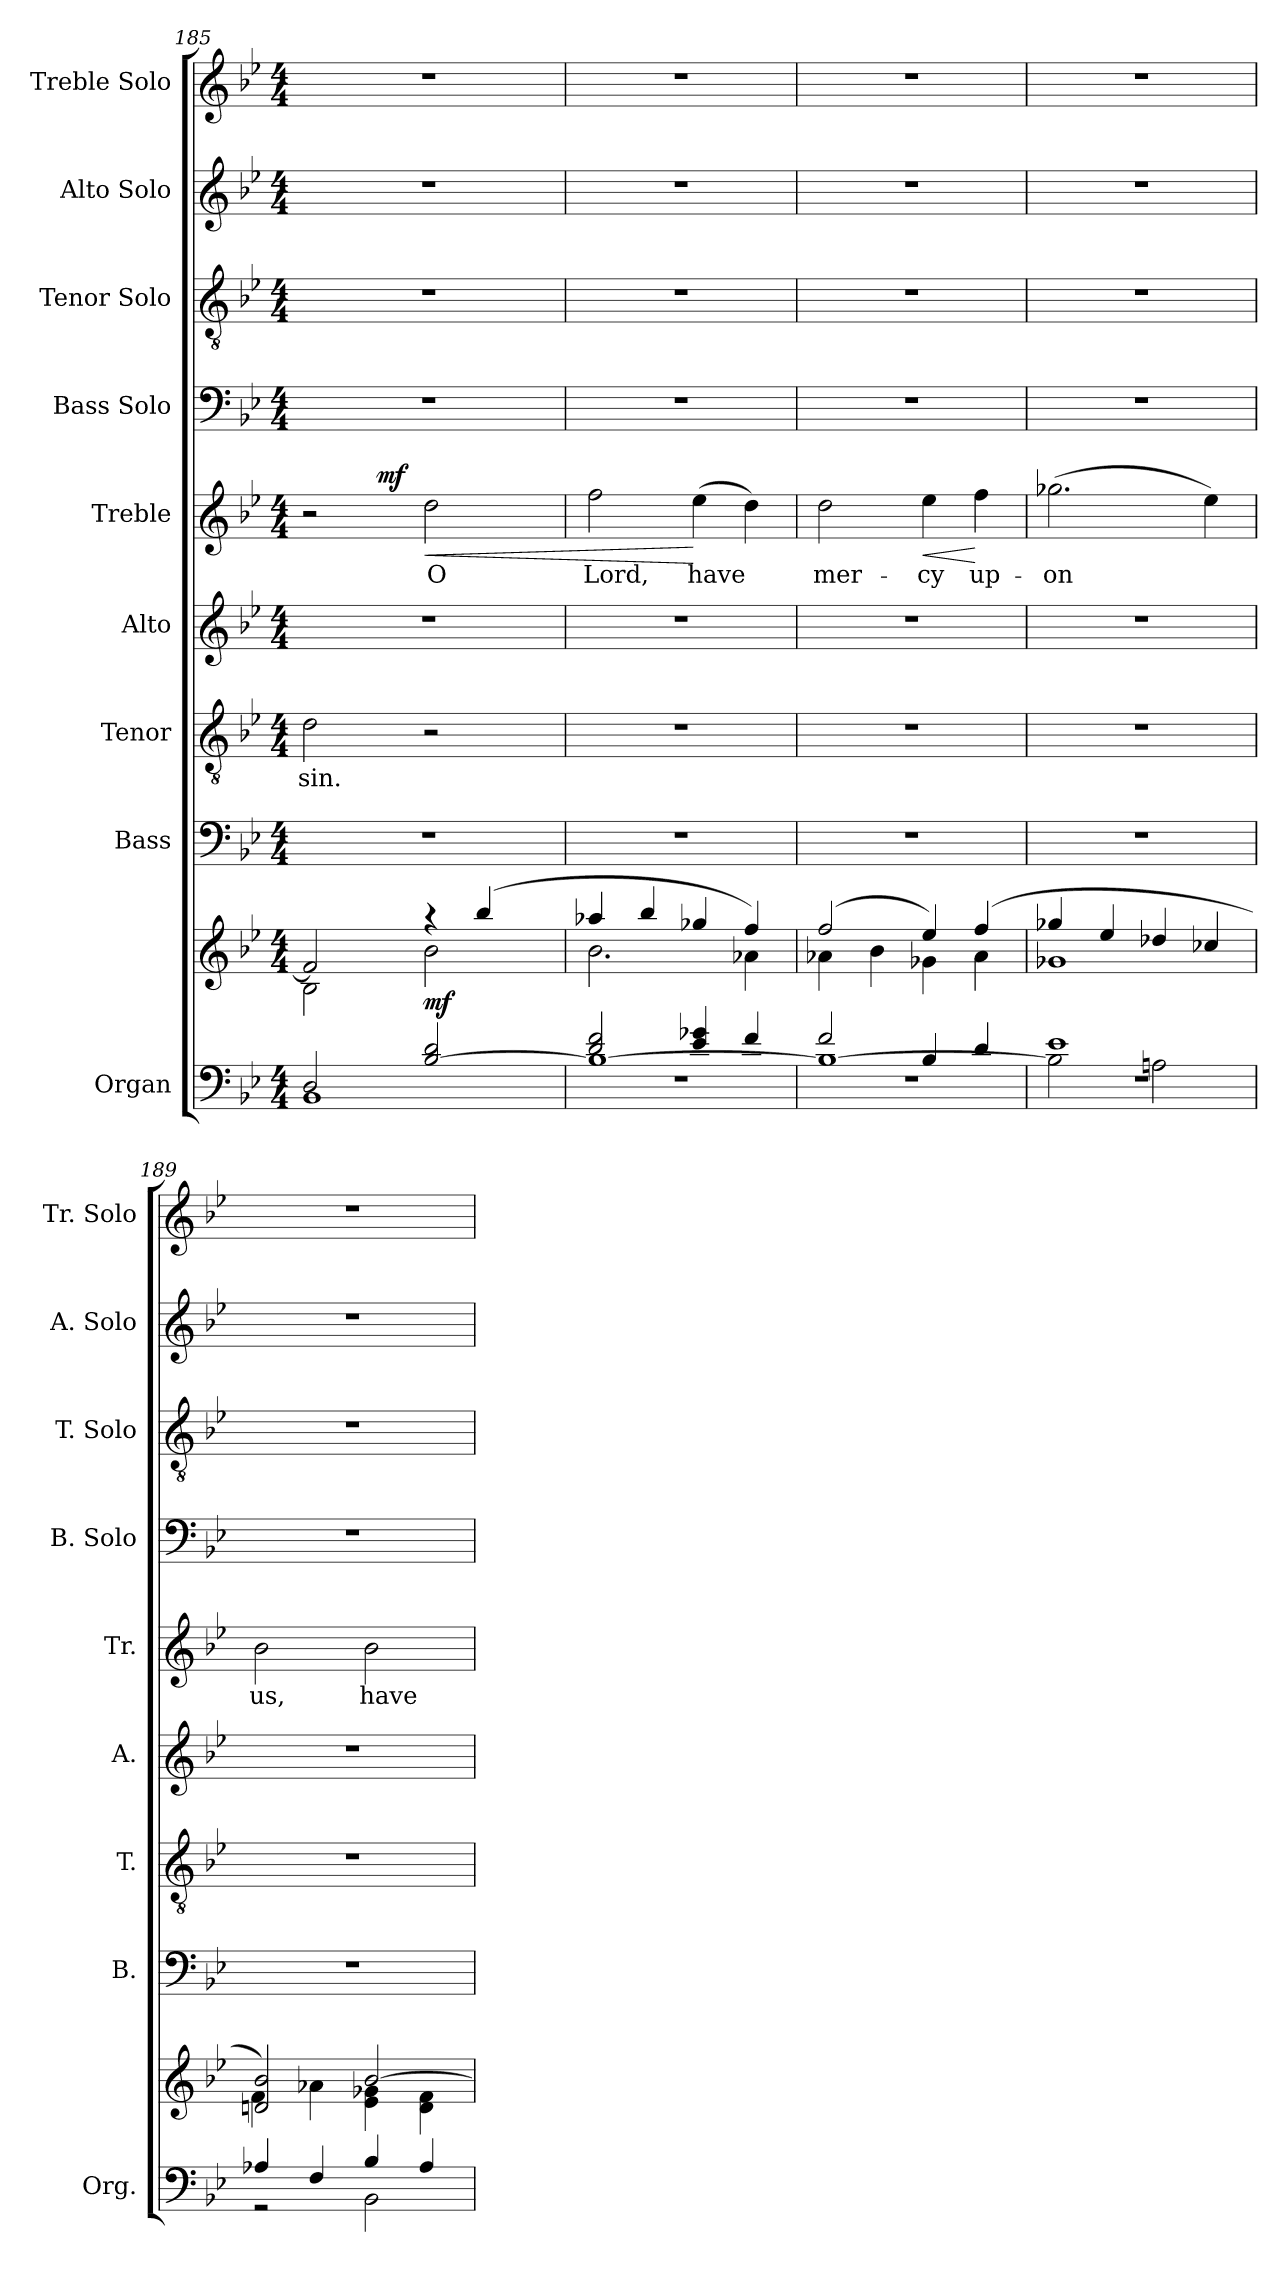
**kern	**kern	**dynam	**kern	**kern	**text	**kern	**kern	**text	**dynam	**kern	**kern	**kern	**kern
*part9	*part9	*part9	*part8	*part7	*part7	*part6	*part5	*part5	*part5	*part4	*part3	*part2	*part1
*staff10	*staff9	*staff9/10	*staff8	*staff7	*staff7	*staff6	*staff5	*staff5	*staff5	*staff4	*staff3	*staff2	*staff1
*I"Organ	*	*	*I"Bass	*I"Tenor	*	*I"Alto	*I"Treble	*	*	*I"Bass Solo	*I"Tenor Solo	*I"Alto Solo	*I"Treble Solo
*I'Org.	*	*	*I'B.	*I'T.	*	*I'A.	*I'Tr.	*	*	*I'B. Solo	*I'T. Solo	*I'A. Solo	*I'Tr. Solo
*clefF4	*clefG2	*	*clefF4	*clefGv2	*	*clefG2	*clefG2	*	*	*clefF4	*clefGv2	*clefG2	*clefG2
*	*	*	*	*ITrd7c12	*	*	*	*	*	*	*ITrd7c12	*	*
*k[b-e-]	*k[b-e-]	*	*k[b-e-]	*k[b-e-]	*	*k[b-e-]	*k[b-e-]	*	*	*k[b-e-]	*k[b-e-]	*k[b-e-]	*k[b-e-]
*B-:	*B-:	*	*B-:	*B-:	*	*B-:	*B-:	*	*	*B-:	*B-:	*B-:	*B-:
*M4/4	*M4/4	*	*M4/4	*M4/4	*	*M4/4	*M4/4	*	*	*M4/4	*M4/4	*M4/4	*M4/4
=185	=185	=185	=185	=185	=185	=185	=185	=185	=185	=185	=185	=185	=185
*^	*^	*	*	*	*	*	*	*	*	*	*	*	*
!	!	!	!	!	!	!	!LO:LY:b:color=#000000	!	!	!	!	!	!	!	!
*	*	*	*	*	*	*	*	*	*^	*	*	*	*	*	*
2Di/	1BB-i	2fi/]	2B-i\	.	1r	2Di\	sin.	1r	2r	4ryy	.	.	1r	1r	1r	1r
.	.	.	.	.	.	.	.	.	.	32ryy	.	.	.	.	.	.
.	.	.	.	.	.	.	.	.	.	128ryy	.	.	.	.	.	.
.	.	.	.	.	.	.	.	.	.	512ryy	.	.	.	.	.	.
.	.	.	.	.	.	.	.	.	.	2ryy	.	mf	.	.	.	.
!	!	!	!	!	!	!	!	!	!	!	!LO:LY:b:color=#000000	!LO:HP:b	!	!	!	!
[2B-i/ 2di	.	4r	2b-i\	mf	.	2r	.	.	2ddi\	.	O	<	.	.	.	.
.	.	(4bb-i/	.	.	.	.	.	.	.	.	.	.	.	.	.	.
.	.	.	.	.	.	.	.	.	.	8ryy	.	.	.	.	.	.
.	.	.	.	.	.	.	.	.	.	16ryy	.	.	.	.	.	.
.	.	.	.	.	.	.	.	.	.	64ryy	.	.	.	.	.	.
.	.	.	.	.	.	.	.	.	.	256.ryy	.	.	.	.	.	.
*	*	*	*	*	*	*	*	*	*v	*v	*	*	*	*	*	*
=186	=186	=186	=186	=186	=186	=186	=186	=186	=186	=186	=186	=186	=186	=186	=186
*	*^	*	*	*	*	*	*	*	*	*	*	*	*	*	*
*	*	*	*	*	*	*	*	*	*	*^	*	*	*	*	*	*
!	!	!	!	!	!	!	!	!	!	!	!	!LO:LY:b:color=#000000	!	!	!	!	!
*	*	*	*	*	*	*	*	*	*	*v	*v	*	*	*	*	*	*
2di/ 2fi	1r	1B-i_	4aa-Xi/	2.b-i\	.	1r	1r	.	1r	2ffi\	Lord,	.	1r	1r	1r	1r
.	.	.	4bb-i/	.	.	.	.	.	.	.	.	.	.	.	.	.
!	!	!	!	!	!	!	!	!	!	!	!LO:LY:b:color=#000000	!	!	!	!	!
4e-i/ 4g-Xi	.	.	4gg-Xi/	.	.	.	.	.	.	(4ee-i\	have	[	.	.	.	.
4fi/	.	.	4ffi/)	4a-Xi\	.	.	.	.	.	4ddi\)	.	.	.	.	.	.
!!LO:PB:g=z
=187	=187	=187	=187	=187	=187	=187	=187	=187	=187	=187	=187	=187	=187	=187	=187	=187
!	!	!	!	!	!	!	!	!	!	!	!LO:LY:b:color=#000000	!	!	!	!	!
2fi/	1r	1B-i_	(2ffi/	4a-Xi\	.	1r	1r	.	1r	2ddi\	mer-	.	1r	1r	1r	1r
.	.	.	.	4b-i\	.	.	.	.	.	.	.	.	.	.	.	.
!	!	!	!	!	!	!	!	!	!	!	!LO:LY:b:color=#000000	!LO:HP:b	!	!	!	!
4B-i/	.	.	4ee-i/)	4g-Xi\	.	.	.	.	.	4ee-i\	-cy	<	.	.	.	.
!	!	!	!	!	!	!	!	!	!	!	!LO:LY:b:color=#000000	!	!	!	!	!
4di/	.	.	(4ffi/	4a-i\	.	.	.	.	.	4ffi\	up-	[	.	.	.	.
=188	=188	=188	=188	=188	=188	=188	=188	=188	=188	=188	=188	=188	=188	=188	=188	=188
!	!	!	!	!	!	!	!	!	!	!	!LO:LY:b:color=#000000	!	!	!	!	!
1e-i	1r	2B-i\]	4gg-Xi/	1g-Xi	.	1r	1r	.	1r	(2.gg-Xi\	-on	.	1r	1r	1r	1r
.	.	.	4ee-i/	.	.	.	.	.	.	.	.	.	.	.	.	.
.	.	2Ani\	4dd-Xi/	.	.	.	.	.	.	.	.	.	.	.	.	.
.	.	.	4cc-Xi/	.	.	.	.	.	.	4ee-i\)	.	.	.	.	.	.
*	*v	*v	*	*	*	*	*	*	*	*	*	*	*	*	*	*
=189	=189	=189	=189	=189	=189	=189	=189	=189	=189	=189	=189	=189	=189	=189	=189
!	!	!	!	!	!	!	!	!	!	!LO:LY:b:color=#000000	!	!	!	!	!
4A-Xi/	2r	2dni/ 2b-i)	4fi\	.	1r	1r	.	1r	2b-i\	us,	.	1r	1r	1r	1r
4Fi/	.	.	4a-Xi\	.	.	.	.	.	.	.	.	.	.	.	.
!	!	!	!	!	!	!	!	!	!	!LO:LY:b:color=#000000	!	!	!	!	!
4B-i/	2BB-i\	[2b-i/	4e-i\ 4g-Xi	.	.	.	.	.	2b-i\	have	.	.	.	.	.
4A-i/	.	.	4di\ 4fi	.	.	.	.	.	.	.	.	.	.	.	.
*v	*v	*	*	*	*	*	*	*	*	*	*	*	*	*	*
*	*v	*v	*	*	*	*	*	*	*	*	*	*	*	*
=	=	=	=	=	=	=	=	=	=	=	=	=	=
*-	*-	*-	*-	*-	*-	*-	*-	*-	*-	*-	*-	*-	*-
